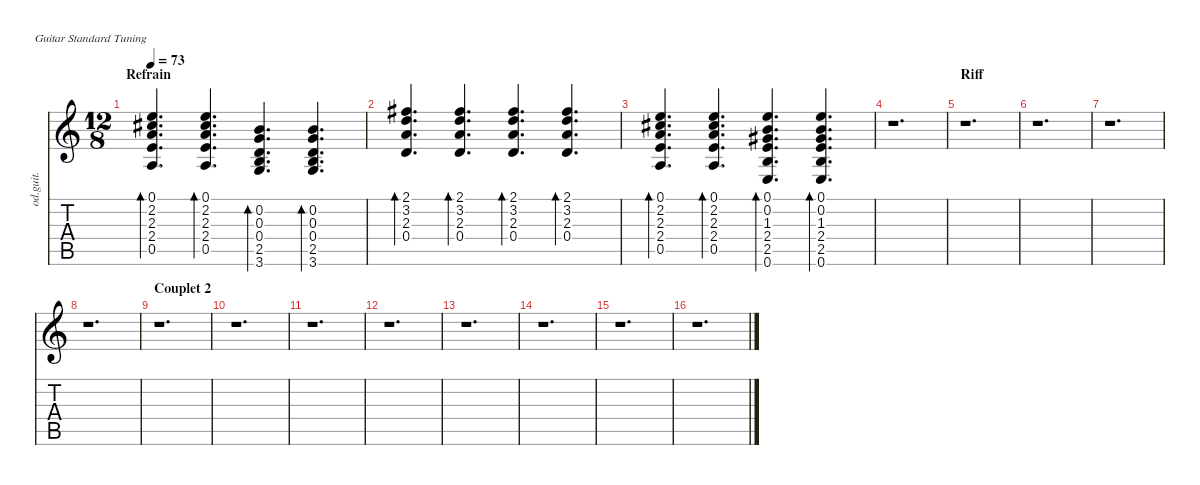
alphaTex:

\defaultSystemsLayout 4
\hideDynamics
\bracketExtendMode nobrackets
\otherSystemsTrackNameOrientation horizontal
\track ("Guitar (overdrive)" "od.guit.") {instrument overdrivenguitar}
\staff {score tabs}
\tuning (E4 B3 G3 D3 A2 E2)
\ts (12 8)
\section ("" "Refrain")
\tempo 73
\clef g2
\ks c
(0.1 2.2{acc #} 2.3 2.4 0.5).4{d bd 60 dy f beam Up} (0.1 2.2{acc #} 2.3 2.4 0.5).4{d bd 60 beam Up} (0.2 0.3 0.4 2.5 3.6).4{d bd 60 beam Up} (0.2 0.3 0.4 2.5 3.6).4{d bd 60 beam Up} |
(2.1{acc #} 3.2 2.3 0.4).4{d bd 60 beam Up} (2.1{acc #} 3.2 2.3 0.4).4{d bd 60 beam Up} (2.1{acc #} 3.2 2.3 0.4).4{d bd 60 beam Up} (2.1{acc #} 3.2 2.3 0.4).4{d bd 60 beam Up} |
(0.1 2.2{acc #} 2.3 2.4 0.5).4{d bd 60 beam Up} (0.1 2.2{acc #} 2.3 2.4 0.5).4{d bd 60 beam Up} (0.1 0.2 1.3{acc #} 2.4 2.5 0.6).4{d bd 60 beam Up} (0.1 0.2 1.3{acc #} 2.4 2.5 0.6).4{d bd 60 beam Up} |
r.1{d beam Down} |
\section ("" "Riff")
r.1{d beam Down} |
r.1{d beam Down} |
r.1{d beam Down} |
r.1{d beam Down} |
\section ("" "Couplet 2")
r.1{d beam Down} |
r.1{d beam Down} |
r.1{d beam Down} |
r.1{d beam Down} |
r.1{d beam Down} |
r.1{d beam Down} |
r.1{d beam Down} |
r.1{d beam Down}
